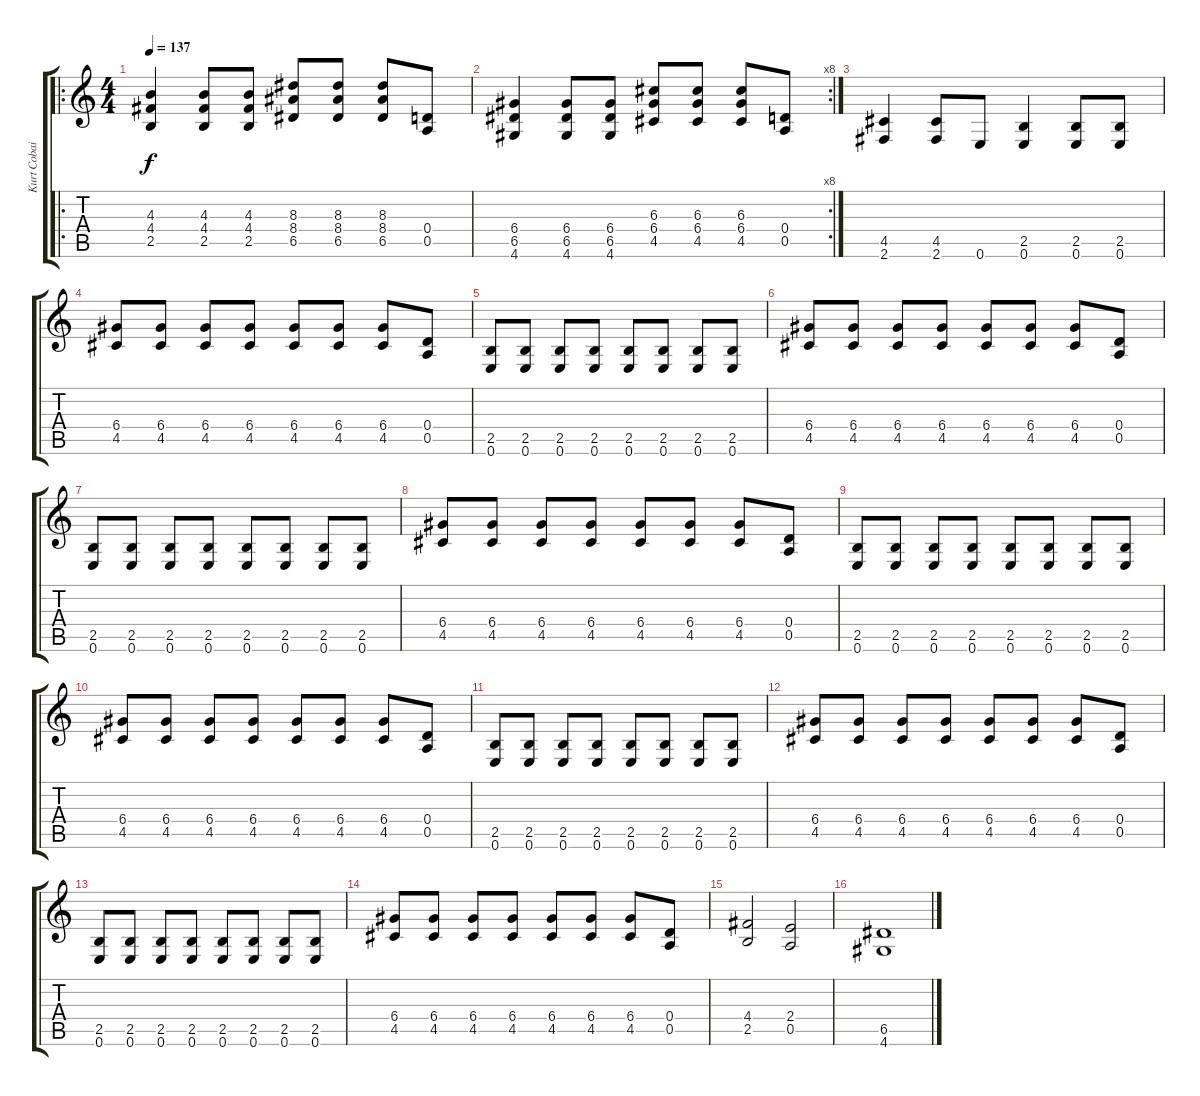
\track ("Kurt Cobain Disto" "Kurt Cobai") {instrument distortionguitar}
\staff {score tabs}
\tuning (E4 B3 G3 D3 A2 E2) {hide}
\ro
\ts (4 4)
\tempo 137
\clef g2
\ks c
(4.3 4.4 2.5).4{dy f} (4.3 4.4 2.5).8 (4.3 4.4 2.5).8 (8.3 8.4 6.5).8 (8.3 8.4 6.5).8 (8.3 8.4 6.5).8 (0.4 0.5).8 |
\rc 8
(6.4 6.5 4.6).4 (6.4 6.5 4.6).8 (6.4 6.5 4.6).8 (6.3 6.4 4.5).8 (6.3 6.4 4.5).8 (6.3 6.4 4.5).8 (0.4 0.5).8 |
(4.5 2.6).4 (4.5 2.6).8 0.6.8 (2.5 0.6).4 (2.5 0.6).8 (2.5 0.6).8 |
(6.4 4.5).8 (6.4 4.5).8 (6.4 4.5).8 (6.4 4.5).8 (6.4 4.5).8 (6.4 4.5).8 (6.4 4.5).8 (0.4 0.5).8 |
(2.5 0.6).8 (2.5 0.6).8 (2.5 0.6).8 (2.5 0.6).8 (2.5 0.6).8 (2.5 0.6).8 (2.5 0.6).8 (2.5 0.6).8 |
(6.4 4.5).8 (6.4 4.5).8 (6.4 4.5).8 (6.4 4.5).8 (6.4 4.5).8 (6.4 4.5).8 (6.4 4.5).8 (0.4 0.5).8 |
(2.5 0.6).8 (2.5 0.6).8 (2.5 0.6).8 (2.5 0.6).8 (2.5 0.6).8 (2.5 0.6).8 (2.5 0.6).8 (2.5 0.6).8 |
(6.4 4.5).8 (6.4 4.5).8 (6.4 4.5).8 (6.4 4.5).8 (6.4 4.5).8 (6.4 4.5).8 (6.4 4.5).8 (0.4 0.5).8 |
(2.5 0.6).8 (2.5 0.6).8 (2.5 0.6).8 (2.5 0.6).8 (2.5 0.6).8 (2.5 0.6).8 (2.5 0.6).8 (2.5 0.6).8 |
(6.4 4.5).8 (6.4 4.5).8 (6.4 4.5).8 (6.4 4.5).8 (6.4 4.5).8 (6.4 4.5).8 (6.4 4.5).8 (0.4 0.5).8 |
(2.5 0.6).8 (2.5 0.6).8 (2.5 0.6).8 (2.5 0.6).8 (2.5 0.6).8 (2.5 0.6).8 (2.5 0.6).8 (2.5 0.6).8 |
(6.4 4.5).8 (6.4 4.5).8 (6.4 4.5).8 (6.4 4.5).8 (6.4 4.5).8 (6.4 4.5).8 (6.4 4.5).8 (0.4 0.5).8 |
(2.5 0.6).8 (2.5 0.6).8 (2.5 0.6).8 (2.5 0.6).8 (2.5 0.6).8 (2.5 0.6).8 (2.5 0.6).8 (2.5 0.6).8 |
(6.4 4.5).8 (6.4 4.5).8 (6.4 4.5).8 (6.4 4.5).8 (6.4 4.5).8 (6.4 4.5).8 (6.4 4.5).8 (0.4 0.5).8 |
(4.4 2.5).2 (2.4 0.5).2 |
(6.5 4.6).1
